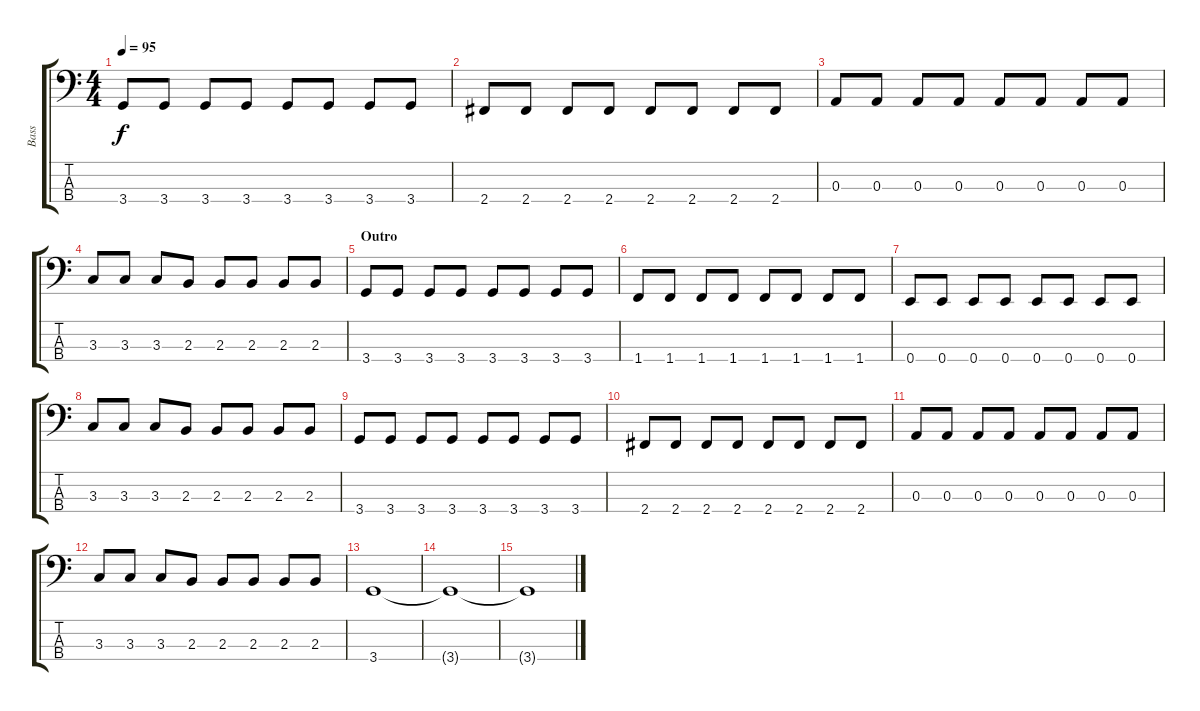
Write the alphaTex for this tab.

\track ("Bass" "Bass") {instrument electricbassfinger}
\staff {score tabs}
\tuning (G2 D2 A1 E1) {hide}
\ts (4 4)
\tempo 95
\clef f4
\ks c
3.4.8{dy f} 3.4.8 3.4.8 3.4.8 3.4.8 3.4.8 3.4.8 3.4.8 |
2.4.8 2.4.8 2.4.8 2.4.8 2.4.8 2.4.8 2.4.8 2.4.8 |
0.3.8 0.3.8 0.3.8 0.3.8 0.3.8 0.3.8 0.3.8 0.3.8 |
3.3.8 3.3.8 3.3.8 2.3.8 2.3.8 2.3.8 2.3.8 2.3.8 |
\section ("" "Outro")
3.4.8 3.4.8 3.4.8 3.4.8 3.4.8 3.4.8 3.4.8 3.4.8 |
1.4.8 1.4.8 1.4.8 1.4.8 1.4.8 1.4.8 1.4.8 1.4.8 |
0.4.8 0.4.8 0.4.8 0.4.8 0.4.8 0.4.8 0.4.8 0.4.8 |
3.3.8 3.3.8 3.3.8 2.3.8 2.3.8 2.3.8 2.3.8 2.3.8 |
3.4.8 3.4.8 3.4.8 3.4.8 3.4.8 3.4.8 3.4.8 3.4.8 |
2.4.8 2.4.8 2.4.8 2.4.8 2.4.8 2.4.8 2.4.8 2.4.8 |
0.3.8 0.3.8 0.3.8 0.3.8 0.3.8 0.3.8 0.3.8 0.3.8 |
3.3.8 3.3.8 3.3.8 2.3.8 2.3.8 2.3.8 2.3.8 2.3.8 |
3.4.1 |
3.4{t}.1 |
3.4{t}.1{volume 0}
